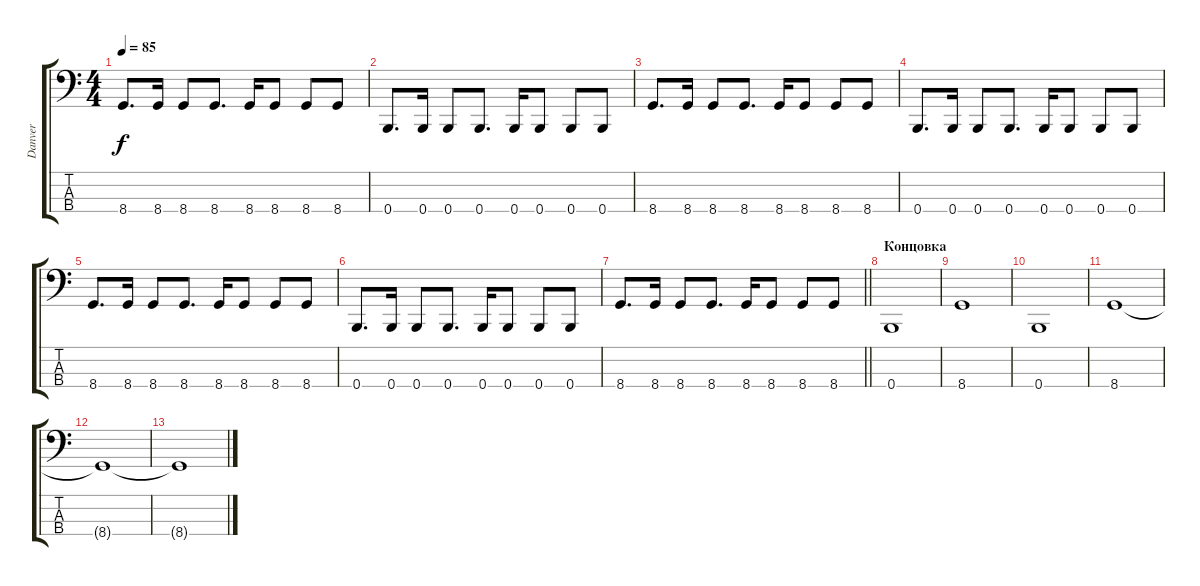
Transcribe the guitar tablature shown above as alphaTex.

\track ("Danver" "Danver") {instrument electricbassfinger}
\staff {score tabs}
\tuning (E2 B1 Gb1 B0) {hide}
\ts (4 4)
\tempo 85
\clef f4
\ks c
8.4.8{d dy f} 8.4.16 8.4.8 8.4.8{d} 8.4.16 8.4.8 8.4.8 8.4.8 |
0.4.8{d} 0.4.16 0.4.8 0.4.8{d} 0.4.16 0.4.8 0.4.8 0.4.8 |
8.4.8{d} 8.4.16 8.4.8 8.4.8{d} 8.4.16 8.4.8 8.4.8 8.4.8 |
0.4.8{d} 0.4.16 0.4.8 0.4.8{d} 0.4.16 0.4.8 0.4.8 0.4.8 |
8.4.8{d} 8.4.16 8.4.8 8.4.8{d} 8.4.16 8.4.8 8.4.8 8.4.8 |
0.4.8{d} 0.4.16 0.4.8 0.4.8{d} 0.4.16 0.4.8 0.4.8 0.4.8 |
\barLineRight lightlight
8.4.8{d} 8.4.16 8.4.8 8.4.8{d} 8.4.16 8.4.8 8.4.8 8.4.8 |
\section ("" "Концовка")
0.4.1 |
8.4.1 |
0.4.1 |
8.4.1 |
8.4{t}.1 |
8.4{t}.1
